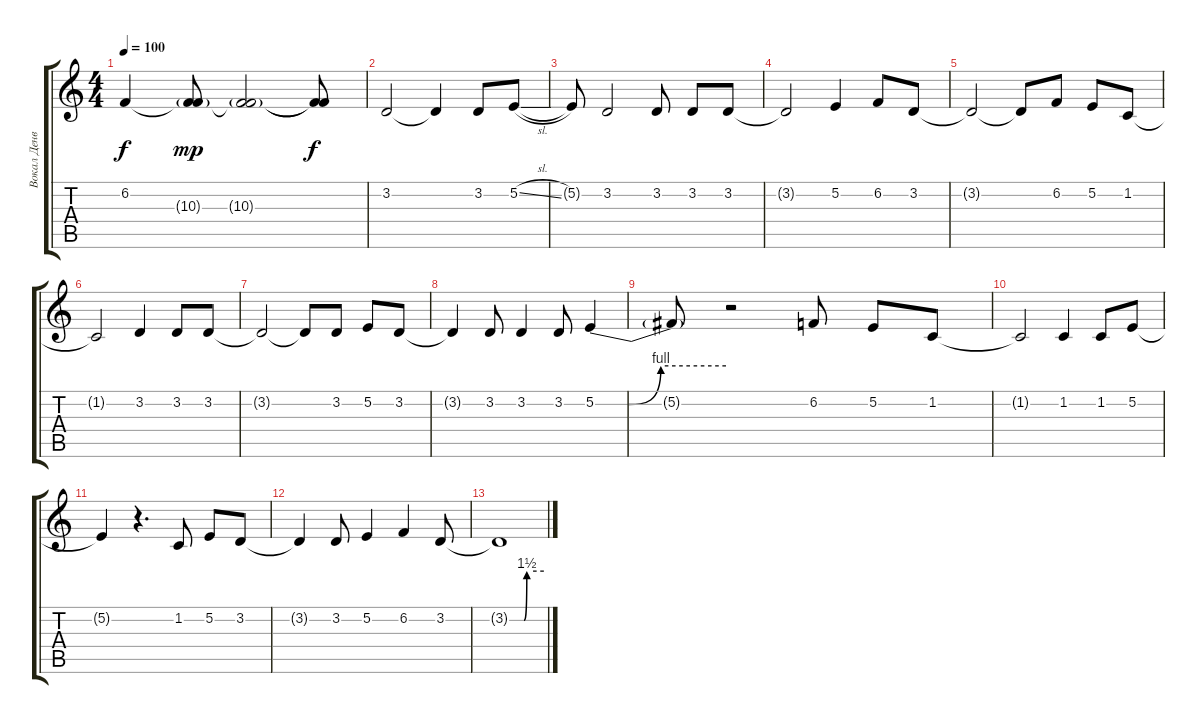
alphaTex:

\track ("Вокал Денвера" "Вокал Денв") {mute instrument viola}
\staff {score tabs}
\tuning (E4 B3 G3 D3 A2 E2) {hide}
\ts (4 4)
\tempo 100
\clef g2
\ks c
6.2{t}.4{dy f} (6.2{t} 10.3{g}).8{dy mp} (6.2{t} 10.3{g}).2 (6.2{t} 10.3{t}).8{dy f} |
3.2.2 3.2{t}.4 3.2.8 5.2{sl}.8 |
5.2{t}.8 3.2.2 3.2.8 3.2.8 3.2.8 |
3.2{t}.2 5.2.4 6.2.8 3.2.8 |
3.2{t}.2 3.2{t}.8 6.2.8 5.2.8 1.2.8 |
1.2{t}.2 3.2.4 3.2.8 3.2.8 |
3.2{t}.2 3.2{t}.8 3.2.8 5.2.8 3.2.8 |
3.2{t}.4 3.2.8 3.2.4 3.2.8 5.2{be (custom 0 0 15 0 30 4 60 4)}.4 |
5.2{t}.8 r.2 6.2.8 5.2.8 1.2.8 |
1.2{t}.2 1.2.4 1.2.8 5.2.8 |
5.2{t}.4 r.4{d} 1.2.8 5.2.8 3.2.8 |
3.2{t}.4 3.2.8 5.2.4 6.2.4 3.2.8 |
3.2{be (custom 0 0 25 0 30 6 60 6) t}.1
